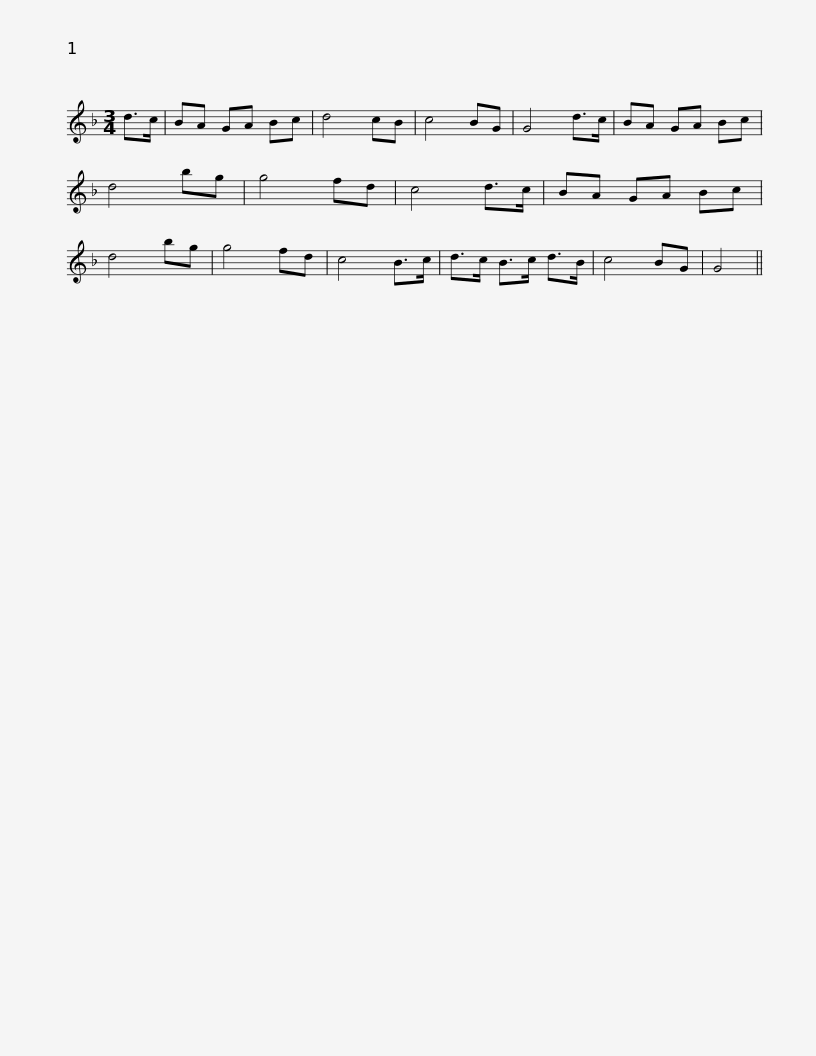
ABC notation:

X:1
L:1/8
M:3/4
I:linebreak $
K:F
V:1 treble
V:1
 d>c | BA GA Bc | d4 cB | c4 BG | G4 d>c | %5
 BA GA Bc | d4 bg | g4 fd | c4 d>c | BA GA Bc |$ %10
 d4 bg | g4 fd | c4 B>c | d>c B>c d>B | c4 BG | %15
 G4 || %16
